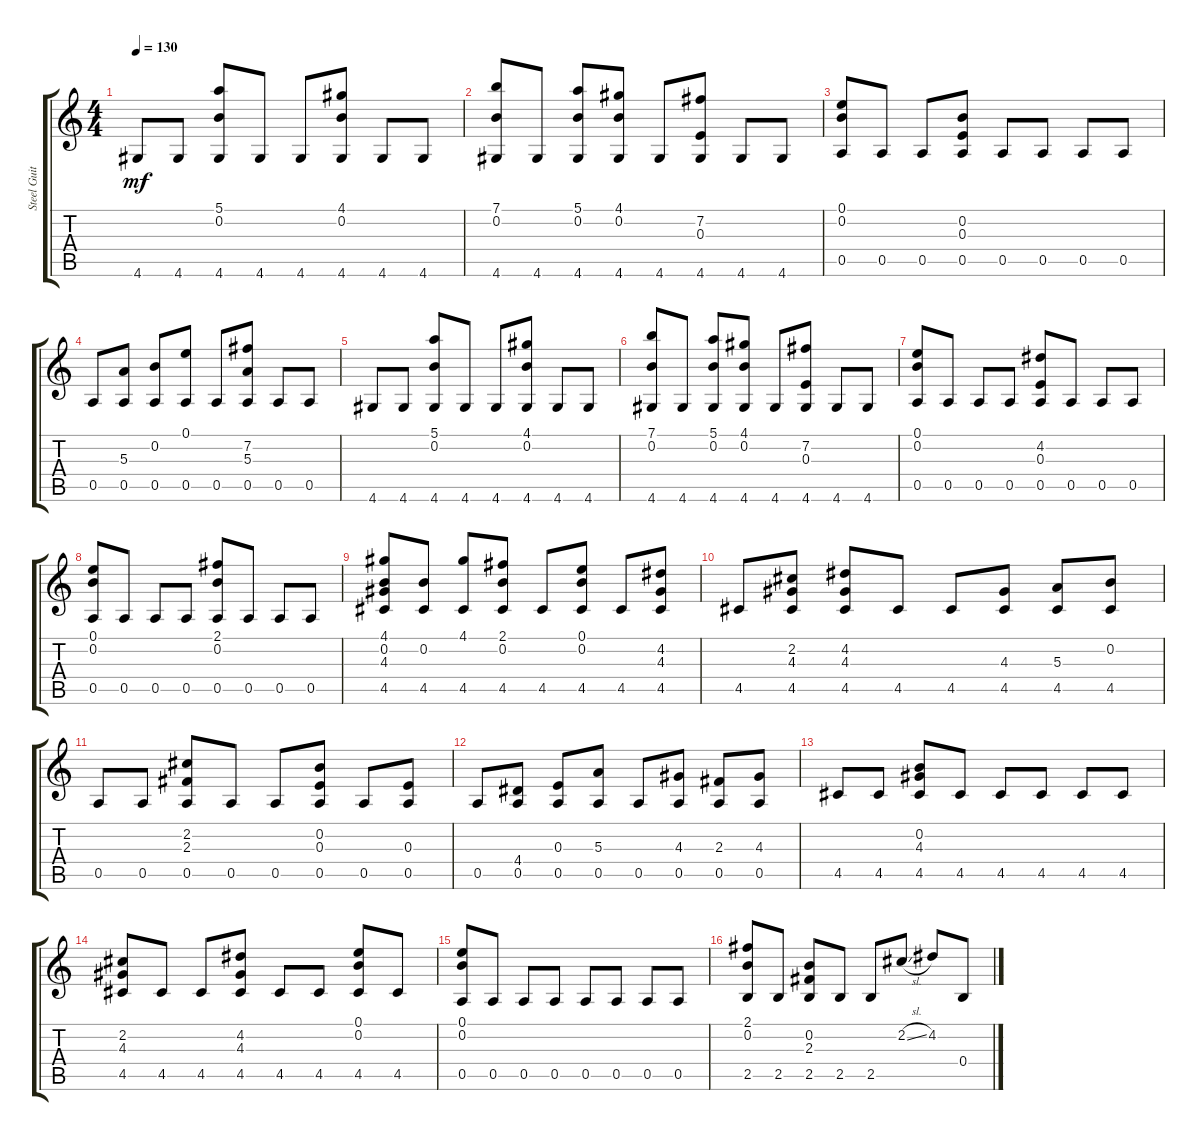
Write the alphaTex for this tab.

\track ("Steel Guitar" "Steel Guit") {instrument acousticguitarsteel}
\staff {score tabs}
\tuning (E4 B3 E3 B2 A2 E2) {hide}
\ts (4 4)
\tempo 130
\clef g2
\ks c
4.6.8{dy mf} 4.6.8 (5.1 0.2 4.6).8 4.6.8 4.6.8 (4.1 0.2 4.6).8 4.6.8 4.6.8 |
(7.1 0.2 4.6).8 4.6.8 (5.1 0.2 4.6).8 (4.1 0.2 4.6).8 4.6.8 (7.2 0.3 4.6).8 4.6.8 4.6.8 |
(0.1 0.2 0.5).8 0.5.8 0.5.8 (0.2 0.3 0.5).8 0.5.8 0.5.8 0.5.8 0.5.8 |
0.5.8 (5.3 0.5).8 (0.2 0.5).8 (0.1 0.5).8 0.5.8 (7.2 5.3 0.5).8 0.5.8 0.5.8 |
4.6.8 4.6.8 (5.1 0.2 4.6).8 4.6.8 4.6.8 (4.1 0.2 4.6).8 4.6.8 4.6.8 |
(7.1 0.2 4.6).8 4.6.8 (5.1 0.2 4.6).8 (4.1 0.2 4.6).8 4.6.8 (7.2 0.3 4.6).8 4.6.8 4.6.8 |
(0.1 0.2 0.5).8 0.5.8 0.5.8 0.5.8 (4.2 0.3 0.5).8 0.5.8 0.5.8 0.5.8 |
(0.1 0.2 0.5).8 0.5.8 0.5.8 0.5.8 (2.1 0.2 0.5).8 0.5.8 0.5.8 0.5.8 |
(4.1 0.2 4.3 4.5).8 (0.2 4.5).8 (4.1 4.5).8 (2.1 0.2 4.5).8 4.5.8 (0.1 0.2 4.5).8 4.5.8 (4.2 4.3 4.5).8 |
4.5.8 (2.2 4.3 4.5).8 (4.2 4.3 4.5).8 4.5.8 4.5.8 (4.3 4.5).8 (5.3 4.5).8 (0.2 4.5).8 |
0.5.8 0.5.8 (2.2 2.3 0.5).8 0.5.8 0.5.8 (0.2 0.3 0.5).8 0.5.8 (0.3 0.5).8 |
0.5.8 (4.4 0.5).8 (0.3 0.5).8 (5.3 0.5).8 0.5.8 (4.3 0.5).8 (2.3 0.5).8 (4.3 0.5).8 |
4.5.8 4.5.8 (0.2 4.3 4.5).8 4.5.8 4.5.8 4.5.8 4.5.8 4.5.8 |
(2.2 4.3 4.5).8 4.5.8 4.5.8 (4.2 4.3 4.5).8 4.5.8 4.5.8 (0.1 0.2 4.5).8 4.5.8 |
(0.1 0.2 0.5).8 0.5.8 0.5.8 0.5.8 0.5.8 0.5.8 0.5.8 0.5.8 |
(2.1 0.2 2.5).8 2.5.8 (0.2 2.3 2.5).8 2.5.8 2.5.8 2.2{sl}.8 4.2.8 0.4.8
